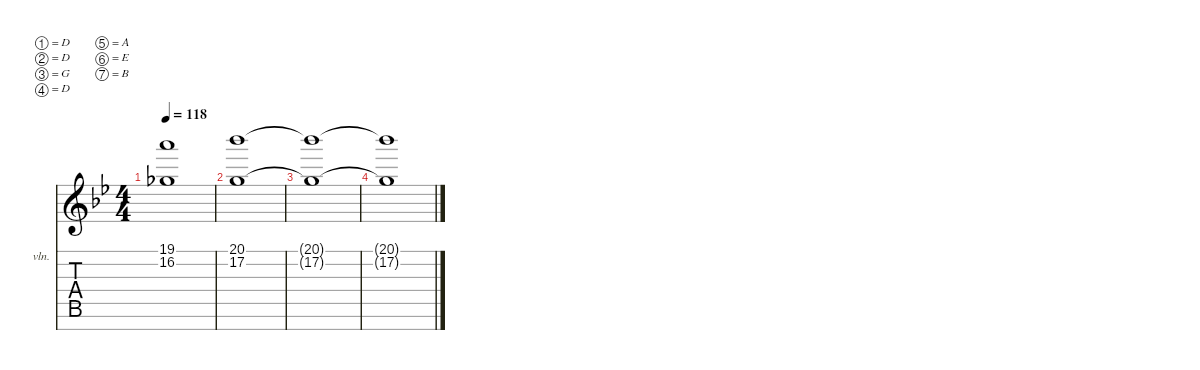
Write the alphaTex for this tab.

\defaultSystemsLayout 4
\hideDynamics
\bracketExtendMode nobrackets
\firstSystemTrackNameOrientation horizontal
\otherSystemsTrackNameOrientation horizontal
\track ("Additionel" "vln.") {instrument stringensemble2}
\staff {score tabs}
\tuning (D5 D4 G3 D3 A2 E2 B1)
\ts (4 4)
\tempo 118
\clef g2
\ks gminor
(19.1{t acc forcenatural} 16.2{t acc b}).1{dy f} |
(20.1{acc b} 17.2{acc forcenatural}).1 |
(20.1{t acc b} 17.2{t acc forcenatural}).1 |
(20.1{t acc b} 17.2{t acc forcenatural}).1
